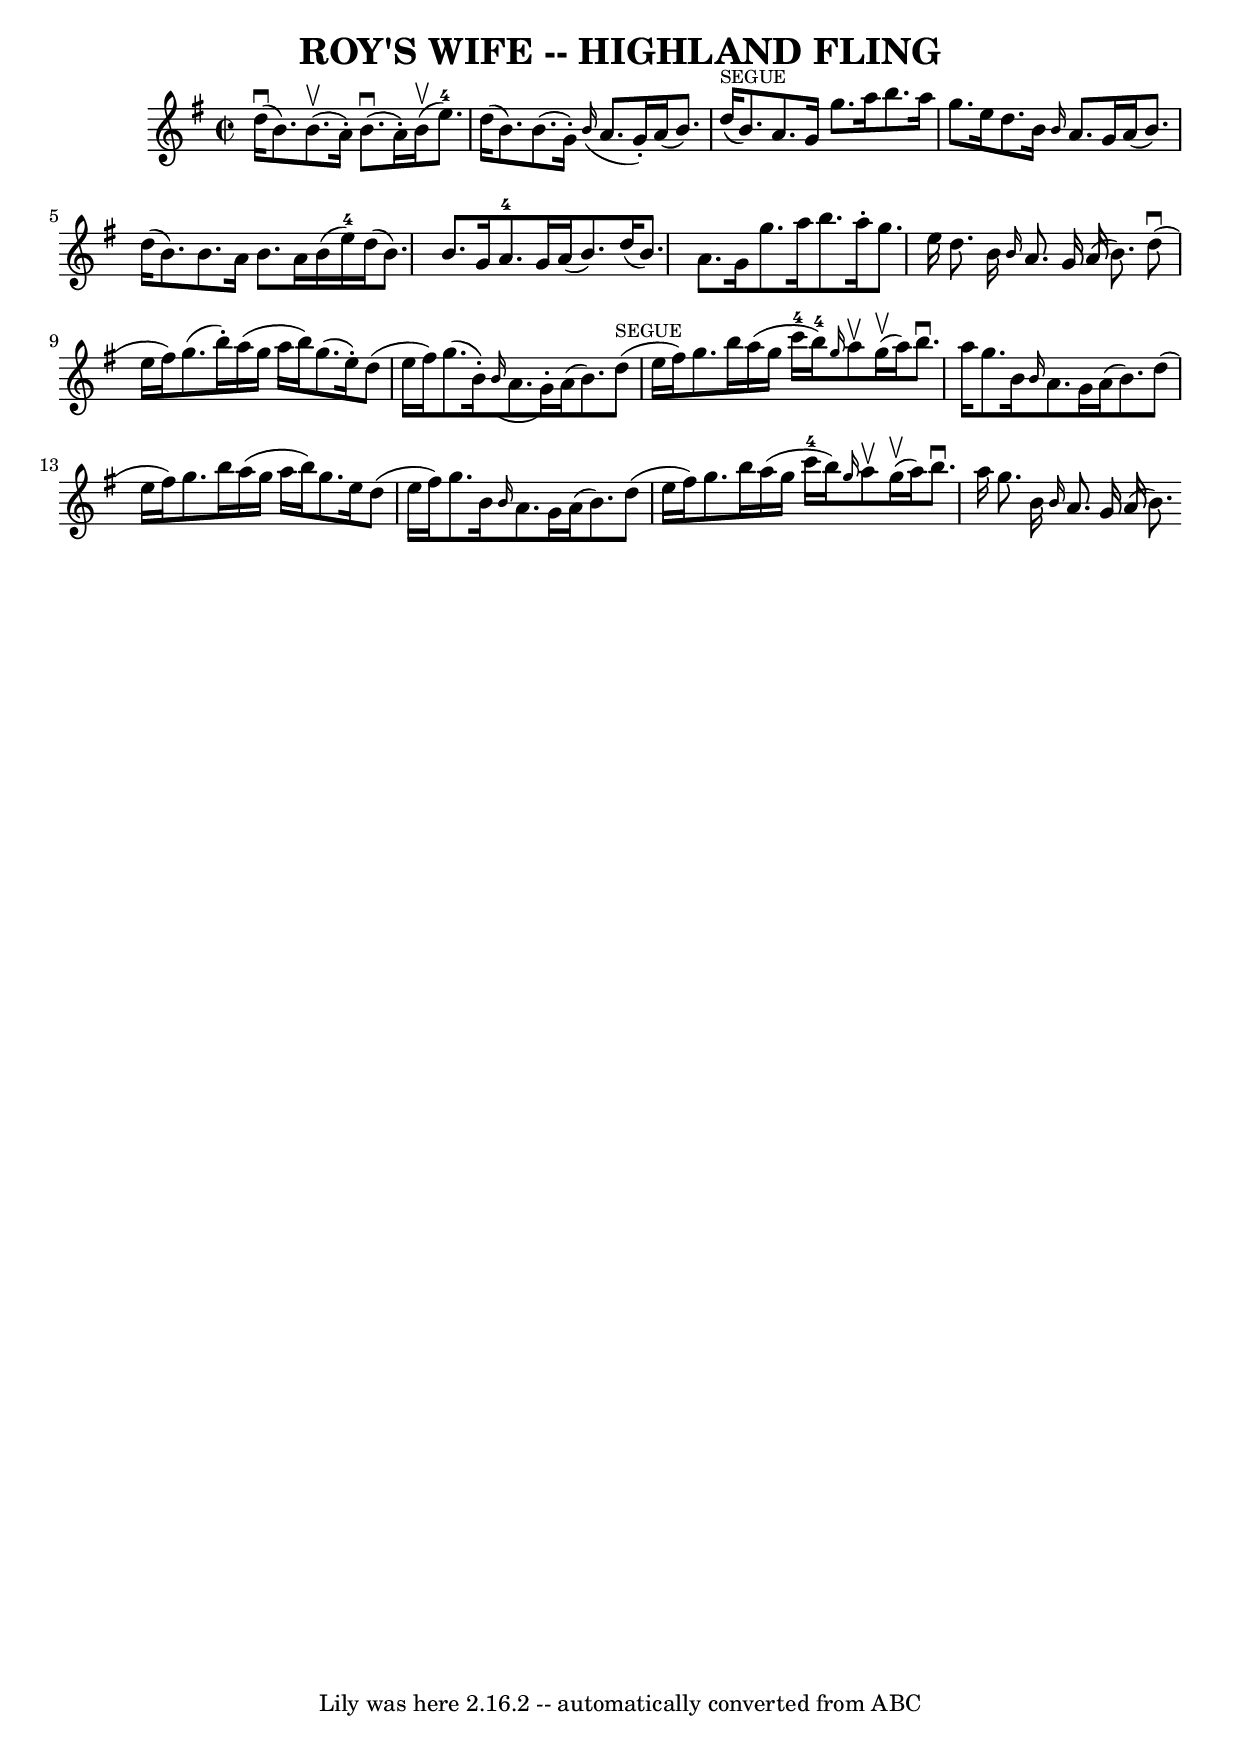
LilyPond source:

\version "2.16.2"
\include "Mammoth.ily"
\header {
  %% book = "Ryan's Mammoth Collection of Fiddle Tunes"
 crossRefNumber = "1"
 footnotes = ""
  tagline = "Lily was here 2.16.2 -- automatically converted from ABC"
  title = "ROY'S WIFE -- HIGHLAND FLING"

}
voicedefault =  {


  \override Staff.TimeSignature #'style = #'C
  \time 2/2 
  \key g \major
 d''16 (^\downbow b'8.) b'8. (^\upbow a'16-.) b'8. (^\downbow a'16-.) b'16 (^\upbow e''8.-4)     |
 d''16 (b'8.) b'8. (g'16-.)   \grace { b'16 (
				       } a'8. g'16-.) a'16 (b'8.)    |
 d''16^\segue(b'8.) a'8. g'16 g''8. a''16 b''8. a''16    |
 g''8.    
 e''16 d''8. b'16  \grace { b'16   			   } a'8. g'16 a'16 (b'8.)   |
 d''16 (b'8.) b'8. a'16 b'8. a'16 b'16 ( e''16-4)    |
 d''16 (b'8.) b'8. g'16 a'8.-4 g'16 a'16 (b'8.)    |
 d''16 (b'8.) a'8. g'16 g''8. a''16 b''8. a''16-.    |
 g''8. e''16 d''8.    
 b'16  \grace { b'16   	       } a'8. g'16 a'16 (b'8.)   \bar " |."       
 d''8 (^\downbow e''16 fis''16) g''8. (b''16-.) a''16 ( g''16 a''16 b''16) g''8. (e''16-.)    |
 d''8 (e''16 
 fis''16) g''8. (b'16-.)   \grace { b'16 ( 				    } a'8. g'16-.) a'16 (b'8.)    |
 d''8^\segue(e''16 fis''16)   
 g''8. b''16 a''16 (g''16 c'''16-4 b''16-4) \grace {    
 g''16     } a''8^\upbow g''16 (^\upbow a''16)    |
 b''8.^\downbow a''16 g''8. b'16  \grace { b'16   				     } a'8. g'16 a'16 (b'8.)    |
 d''8 (e''16 fis''16) g''8. b''16 a''16 (g''16 a''16 b''16) g''8. e''16     |
 d''8 (
 e''16 fis''16) g''8. b'16  \grace { b'16  
				    } a'8. g'16 a'16 (b'8.)    |
 d''8 (e''16 fis''16) g''8. b''16 
 a''16 (g''16 c'''16-4 b''16) \grace { g''16   				      } a''8^\upbow g''16 (^\upbow a''16)    |
 b''8.^\downbow a''16    
 g''8. b'16  \grace { b'16  
		     } a'8. g'16 a'16 (b'8.)      \bar " |."   

}

\score{
  <<

    \context Staff="default"
    {
      \voicedefault 
      
    }

  >>
  \layout {
    
  }
  \midi {
  }

}
